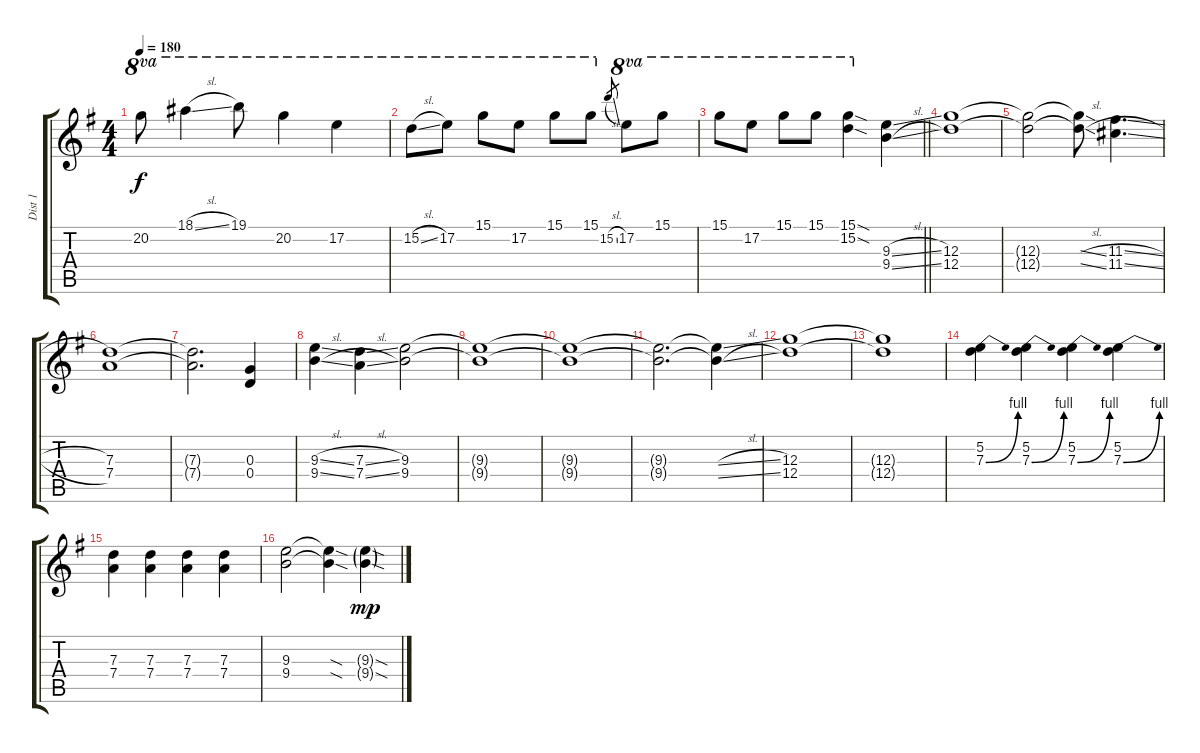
\track ("Dist 1" "Dist 1") {instrument overdrivenguitar}
\staff {score tabs}
\tuning (E4 B3 G3 D3 A2 E2) {hide}
\ts (4 4)
\tempo 180
\clef g2
\ks g
20.2.8{ot 8va dy f} 18.1{sl}.4{ot 8va} 19.1.8{ot 8va} 20.2.4{ot 8va} 17.2.4{ot 8va} |
15.2{sl}.8{ot 8va} 17.2.8{ot 8va} 15.1.8{ot 8va} 17.2.8{ot 8va} 15.1.8{ot 8va} 15.1.8{ot 8va} 15.2{sl}.8{gr} 17.2.8{ot 8va} 15.1.8{ot 8va} |
\barLineRight lightlight
15.1.8{ot 8va} 17.2.8{ot 8va} 15.1.8{ot 8va} 15.1.8{ot 8va} (15.1{sod} 15.2{sod}).4{ot 8va} (9.3{sl} 9.4{sl}).4 |
(12.3 12.4).1 |
(12.3{t} 12.4{t}).2 (12.3{sl t} 12.4{sl t}).8 (11.3{sl} 11.4{sl}).4{d} |
(7.3 7.4).1 |
(7.3{t} 7.4{t}).2{d} (0.3 0.4).4 |
(9.3{sl} 9.4{sl}).4 (7.3{sl} 7.4{sl}).4 (9.3 9.4).2 |
(9.3{t} 9.4{t}).1 |
(9.3{t} 9.4{t}).1 |
(9.3{t} 9.4{t}).2{d} (9.3{sl t} 9.4{sl t}).4 |
(12.3 12.4).1 |
(12.3{t} 12.4{t}).1 |
(5.2 7.3{be (bend 0 0 60 4)}).4 (5.2 7.3{be (bend 0 0 60 4)}).4 (5.2 7.3{be (bend 0 0 60 4)}).4 (5.2 7.3{be (bend 0 0 60 4)}).4 |
(7.3 7.4).4 (7.3 7.4).4 (7.3 7.4).4 (7.3 7.4).4 |
(9.3 9.4).2 (9.3{sod t} 9.4{sod t}).4 (9.3{sod g} 9.4{sod g}).4{dy mp}
